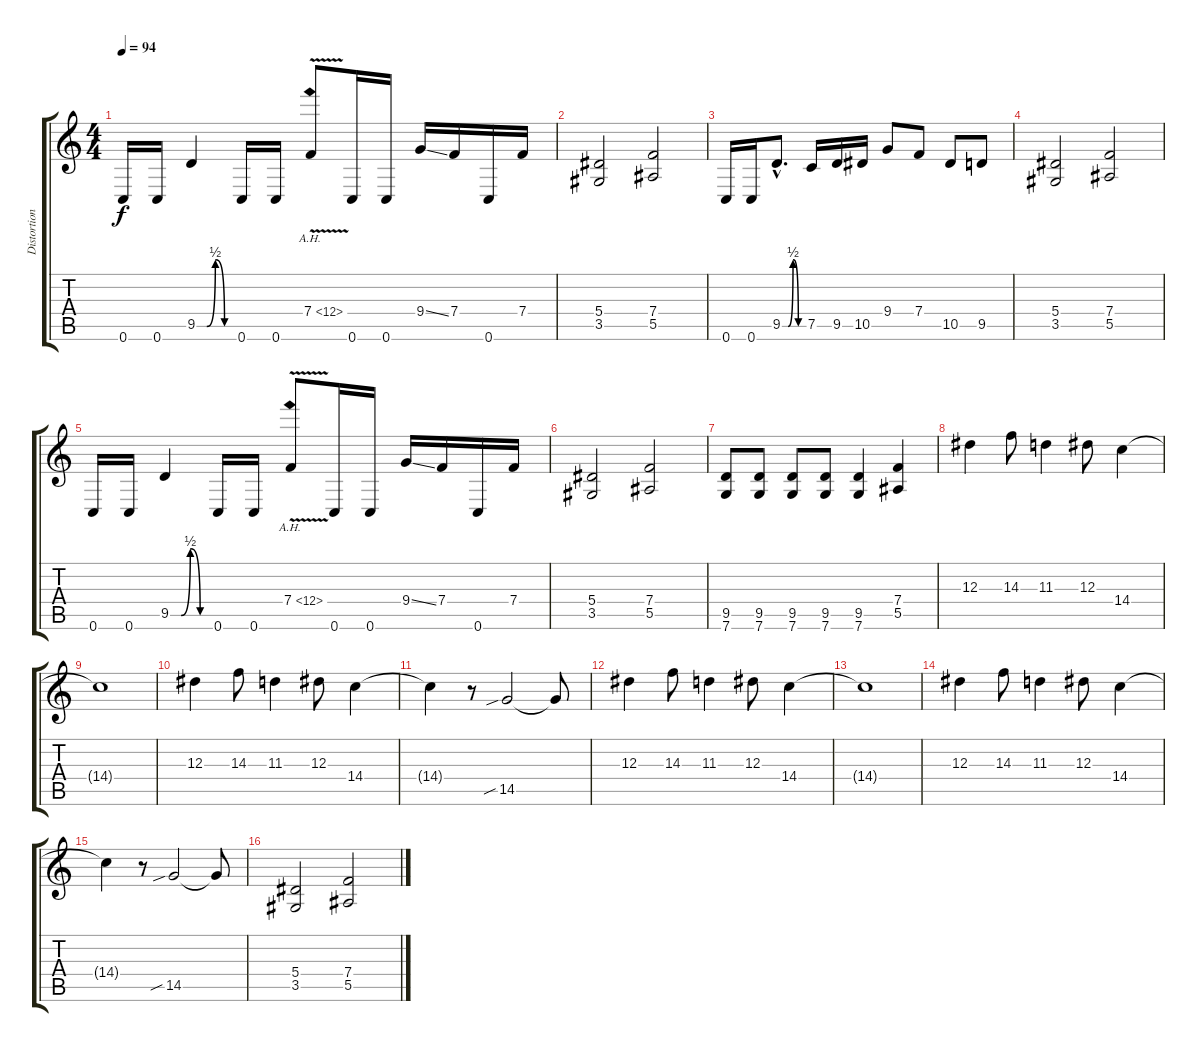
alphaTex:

\track ("Distortion guitar" "Distortion") {instrument distortionguitar}
\staff {score tabs}
\tuning (C4 G3 Eb3 Bb2 F2 C2) {hide}
\ts (4 4)
\tempo 94
\clef g2
\ks c
0.6.16{dy f} 0.6.16 9.5{be (custom 0 0 16 0 30 2 45 0 60 0)}.4 0.6.16 0.6.16 7.4{ah 5 v}.8 0.6.16 0.6.16 9.4{ss}.16 7.4.16 0.6.16 7.4.16 |
(5.4 3.5).2 (7.4 5.5).2 |
0.6.16 0.6.16 9.5{be (custom 0 0 16 0 30 2 45 0 60 0) hac}.8{d} 7.5.16 9.5.16 10.5.16 9.4.8 7.4.8 10.5.8 9.5.8 |
(5.4 3.5).2 (7.4 5.5).2 |
0.6.16 0.6.16 9.5{be (custom 0 0 16 0 30 2 45 0 60 0)}.4 0.6.16 0.6.16 7.4{ah 5 v}.8 0.6.16 0.6.16 9.4{ss}.16 7.4.16 0.6.16 7.4.16 |
(5.4 3.5).2 (7.4 5.5).2 |
(9.5 7.6).8 (9.5 7.6).8 (9.5 7.6).8 (9.5 7.6).8 (9.5 7.6).4 (7.4 5.5).4 |
12.3.4 14.3.8 11.3.4 12.3.8 14.4.4 |
14.4{t}.1 |
12.3.4 14.3.8 11.3.4 12.3.8 14.4.4 |
14.4{t}.4 r.8 14.5{sib}.2 14.5{t}.8 |
12.3.4 14.3.8 11.3.4 12.3.8 14.4.4 |
14.4{t}.1 |
12.3.4 14.3.8 11.3.4 12.3.8 14.4.4 |
14.4{t}.4 r.8 14.5{sib}.2 14.5{t}.8 |
(5.4 3.5).2 (7.4 5.5).2
